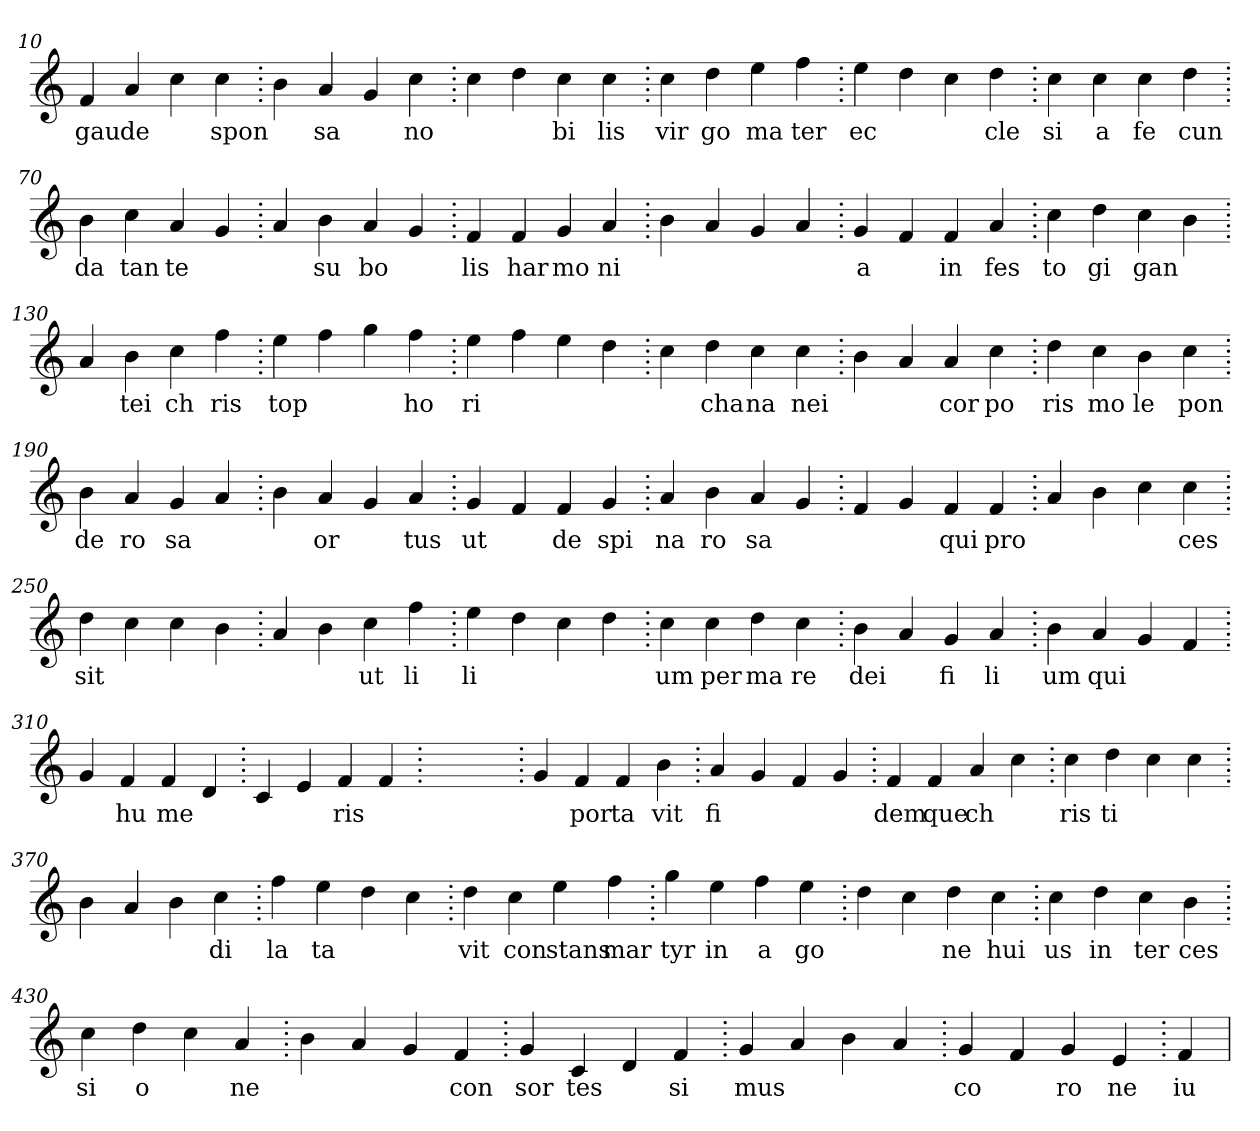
**kern	**text
*part1	*part1
*staff1	*staff1
*clefG2	*
=10.	=10.
4f	gau
4a	de
4cc	.
4cc	spon
=20.	=20.
4b	.
4a	sa
4g	.
4cc	no
=30.	=30.
4cc	.
4dd	.
4cc	bi
4cc	lis
=40.	=40.
4cc	vir
4dd	go
4ee	ma
4ff	ter
=50.	=50.
4ee	ec
4dd	.
4cc	.
4dd	cle
=60.	=60.
4cc	si
4cc	a
4cc	fe
4dd	cun
=70.	=70.
4b	da
4cc	tan
4a	te
4g	.
=80.	=80.
4a	.
4b	su
4a	bo
4g	.
=90.	=90.
4f	lis
4f	har
4g	mo
4a	ni
=100.	=100.
4b	.
4a	.
4g	.
4a	.
=110.	=110.
4g	a
4f	.
4f	in
4a	fes
=120.	=120.
4cc	to
4dd	gi
4cc	gan
4b	.
=130.	=130.
4a	.
4b	tei
4cc	ch
4ff	ris
=140.	=140.
4ee	top
4ff	.
4gg	.
4ff	ho
=150.	=150.
4ee	ri
4ff	.
4ee	.
4dd	.
=160.	=160.
4cc	.
4dd	cha
4cc	na
4cc	nei
=170.	=170.
4b	.
4a	.
4a	cor
4cc	po
=180.	=180.
4dd	ris
4cc	mo
4b	le
4cc	pon
=190.	=190.
4b	de
4a	ro
4g	sa
4a	.
=200.	=200.
4b	.
4a	or
4g	.
4a	tus
=210.	=210.
4g	ut
4f	.
4f	de
4g	spi
=220.	=220.
4a	na
4b	ro
4a	sa
4g	.
=230.	=230.
4f	.
4g	.
4f	qui
4f	pro
=240.	=240.
4a	.
4b	.
4cc	.
4cc	ces
=250.	=250.
4dd	sit
4cc	.
4cc	.
4b	.
=260.	=260.
4a	.
4b	.
4cc	ut
4ff	li
=270.	=270.
4ee	li
4dd	.
4cc	.
4dd	.
=280.	=280.
4cc	um
4cc	per
4dd	ma
4cc	re
=290.	=290.
4b	dei
4a	.
4g	fi
4a	li
=300.	=300.
4b	um
4a	qui
4g	.
4f	.
=310.	=310.
4g	.
4f	hu
4f	me
4d	.
=320.	=320.
4c	.
4e	.
4f	ris
4f	.
=330.	=330.
1ryy	.
=330.	=330.
4g	.
4f	por
4f	ta
4b	vit
=340.	=340.
4a	fi
4g	.
4f	.
4g	.
=350.	=350.
4f	dem
4f	que
4a	ch
4cc	.
=360.	=360.
4cc	ris
4dd	ti
4cc	.
4cc	.
=370.	=370.
4b	.
4a	.
4b	.
4cc	di
=380.	=380.
4ff	la
4ee	ta
4dd	.
4cc	.
=390.	=390.
4dd	vit
4cc	con
4ee	stans
4ff	mar
=400.	=400.
4gg	tyr
4ee	in
4ff	a
4ee	go
=410.	=410.
4dd	.
4cc	.
4dd	ne
4cc	hui
=420.	=420.
4cc	us
4dd	in
4cc	ter
4b	ces
=430.	=430.
4cc	si
4dd	o
4cc	.
4a	ne
=440.	=440.
4b	.
4a	.
4g	.
4f	con
=450.	=450.
4g	sor
4c	tes
4d	.
4f	si
=460.	=460.
4g	mus
4a	.
4b	.
4a	.
=470.	=470.
4g	co
4f	.
4g	ro
4e	ne
=480.	=480.
4f	iu
=	=
*-	*-
